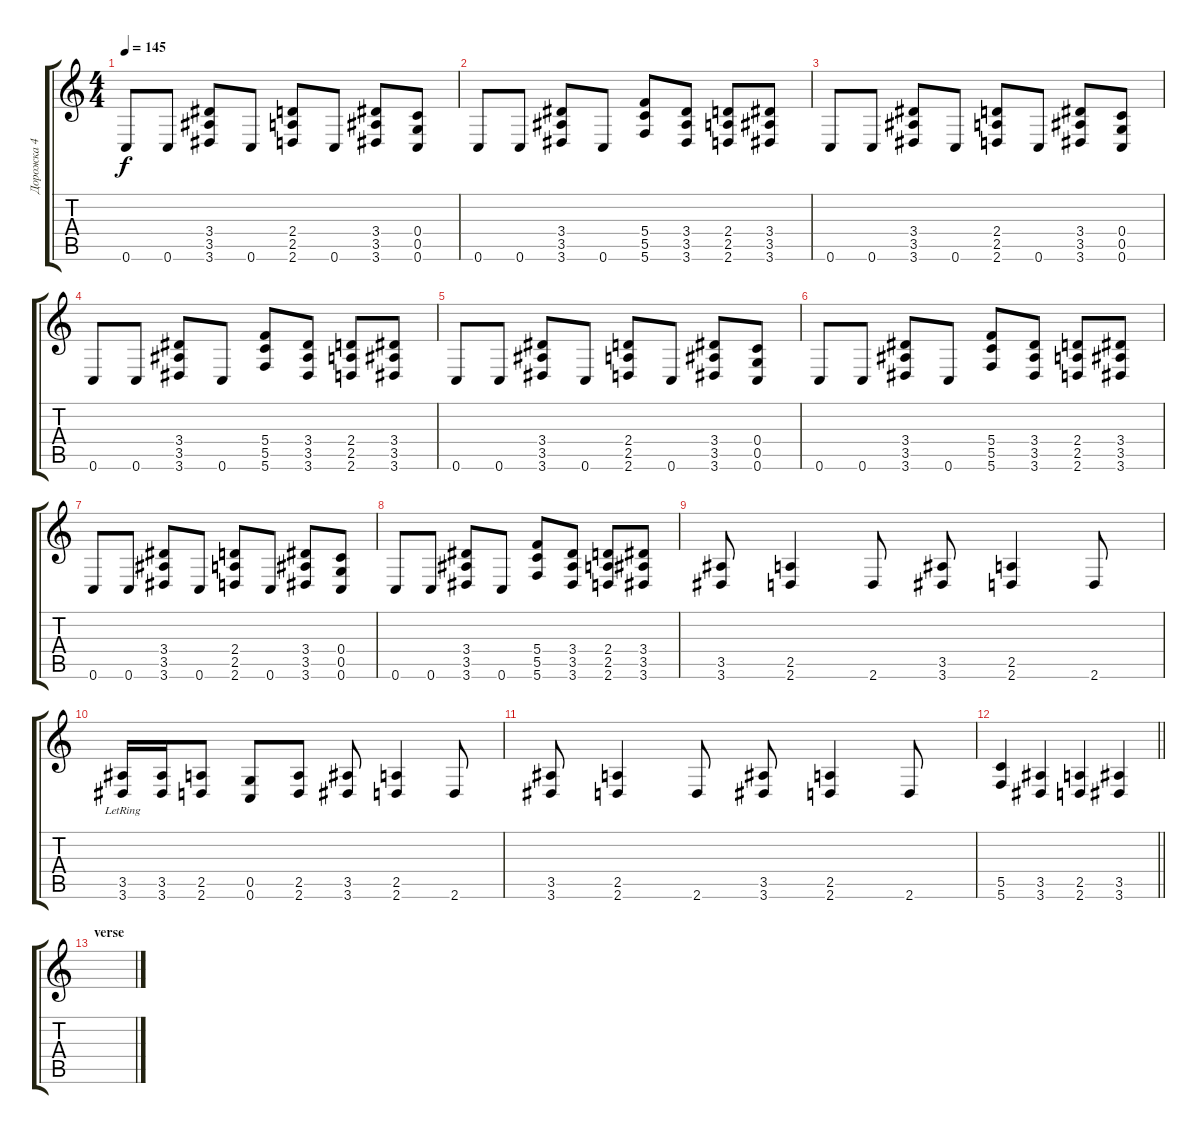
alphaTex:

\track ("Дорожка 4" "Дорожка 4") {instrument distortionguitar}
\staff {score tabs}
\tuning (D4 A3 F3 C3 G2 C2) {hide}
\ts (4 4)
\tempo 145
\clef g2
\ks c
0.6.8{dy f} 0.6.8 (3.4 3.5 3.6).8 0.6.8 (2.4 2.5 2.6).8 0.6.8 (3.4 3.5 3.6).8 (0.4 0.5 0.6).8 |
0.6.8 0.6.8 (3.4 3.5 3.6).8 0.6.8 (5.4 5.5 5.6).8 (3.4 3.5 3.6).8 (2.4 2.5 2.6).8 (3.4 3.5 3.6).8 |
0.6.8 0.6.8 (3.4 3.5 3.6).8 0.6.8 (2.4 2.5 2.6).8 0.6.8 (3.4 3.5 3.6).8 (0.4 0.5 0.6).8 |
0.6.8 0.6.8 (3.4 3.5 3.6).8 0.6.8 (5.4 5.5 5.6).8 (3.4 3.5 3.6).8 (2.4 2.5 2.6).8 (3.4 3.5 3.6).8 |
0.6.8 0.6.8 (3.4 3.5 3.6).8 0.6.8 (2.4 2.5 2.6).8 0.6.8 (3.4 3.5 3.6).8 (0.4 0.5 0.6).8 |
0.6.8 0.6.8 (3.4 3.5 3.6).8 0.6.8 (5.4 5.5 5.6).8 (3.4 3.5 3.6).8 (2.4 2.5 2.6).8 (3.4 3.5 3.6).8 |
0.6.8 0.6.8 (3.4 3.5 3.6).8 0.6.8 (2.4 2.5 2.6).8 0.6.8 (3.4 3.5 3.6).8 (0.4 0.5 0.6).8 |
0.6.8 0.6.8 (3.4 3.5 3.6).8 0.6.8 (5.4 5.5 5.6).8 (3.4 3.5 3.6).8 (2.4 2.5 2.6).8 (3.4 3.5 3.6).8 |
(3.5 3.6).8 (2.5 2.6).4 2.6.8 (3.5 3.6).8 (2.5 2.6).4 2.6.8 |
(3.5{lr} 3.6{lr}).16 (3.5 3.6).16 (2.5 2.6).8 (0.5 0.6).8 (2.5 2.6).8 (3.5 3.6).8 (2.5 2.6).4 2.6.8 |
(3.5 3.6).8 (2.5 2.6).4 2.6.8 (3.5 3.6).8 (2.5 2.6).4 2.6.8 |
\barLineRight lightlight
(5.5 5.6).4 (3.5 3.6).4 (2.5 2.6).4 (3.5 3.6).4 |
\section ("" "verse")
